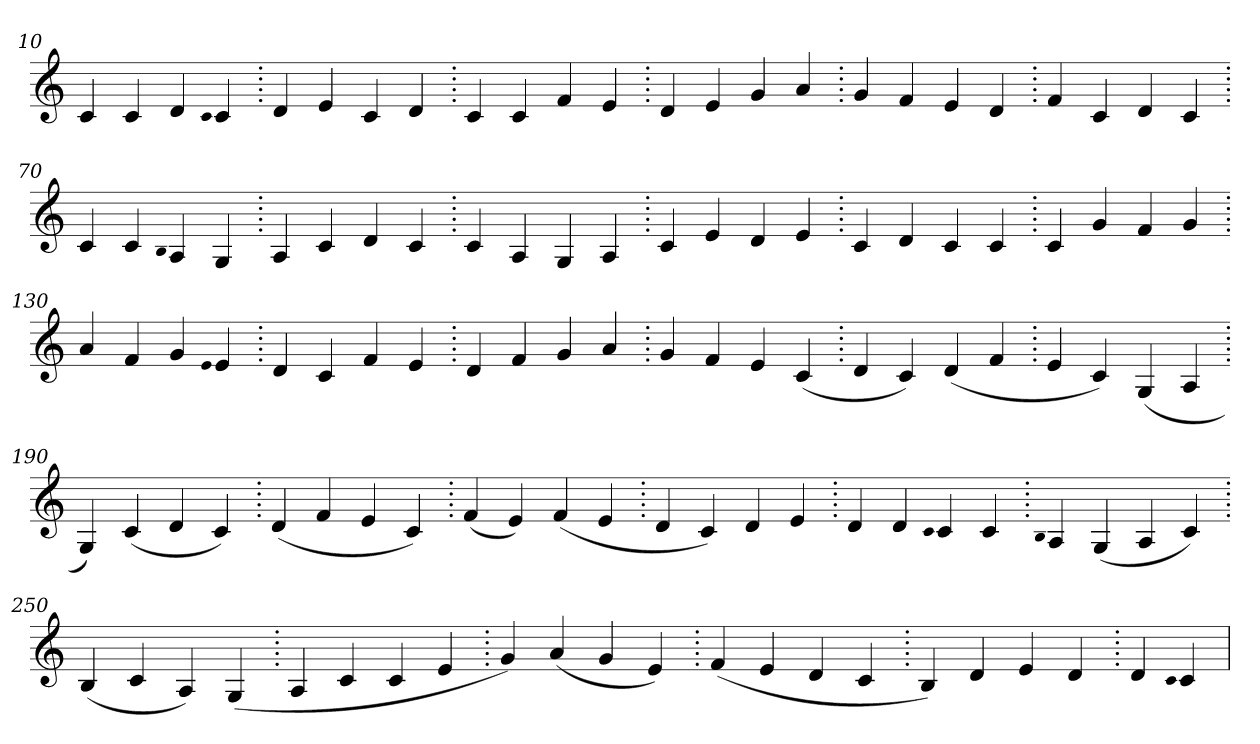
**kern
*part1
*staff1
*clefG2
=10.
4c
4c
4d
qqc
4c
=20.
4d
4e
4c
4d
=30.
4c
4c
4f
4e
=40.
4d
4e
4g
4a
=50.
4g
4f
4e
4d
=60.
4f
4c
4d
4c
=70.
4c
4c
qqB
4A
4G
=80.
4A
4c
4d
4c
=90.
4c
4A
4G
4A
=100.
4c
4e
4d
4e
=110.
4c
4d
4c
4c
=120.
4c
4g
4f
4g
=130.
4a
4f
4g
qqe
4e
=140.
4d
4c
4f
4e
=150.
4d
4f
4g
4a
=160.
4g
4f
4e
(>4c
=170.
4d
4c)
(>4d
4f
=180.
4e
4c)
(>4G
4A
=190.
4G)
(>4c
4d
4c)
=200.
(>4d
4f
4e
4c)
=210.
(>4f
4e)
(>4f
4e
=220.
4d
4c)
4d
4e
=230.
4d
4d
qqc
4c
4c
=240.
qqB
4A
(>4G
4A
4c)
=250.
(>4B
4c
4A)
(>4G
=260.
4A
4c
4c
4e
=270.
4g)
(>4a
4g
4e)
=280.
(>4f
4e
4d
4c
=290.
4B)
4d
4e
4d
=300.
4d
qqc
4c
=
*-
